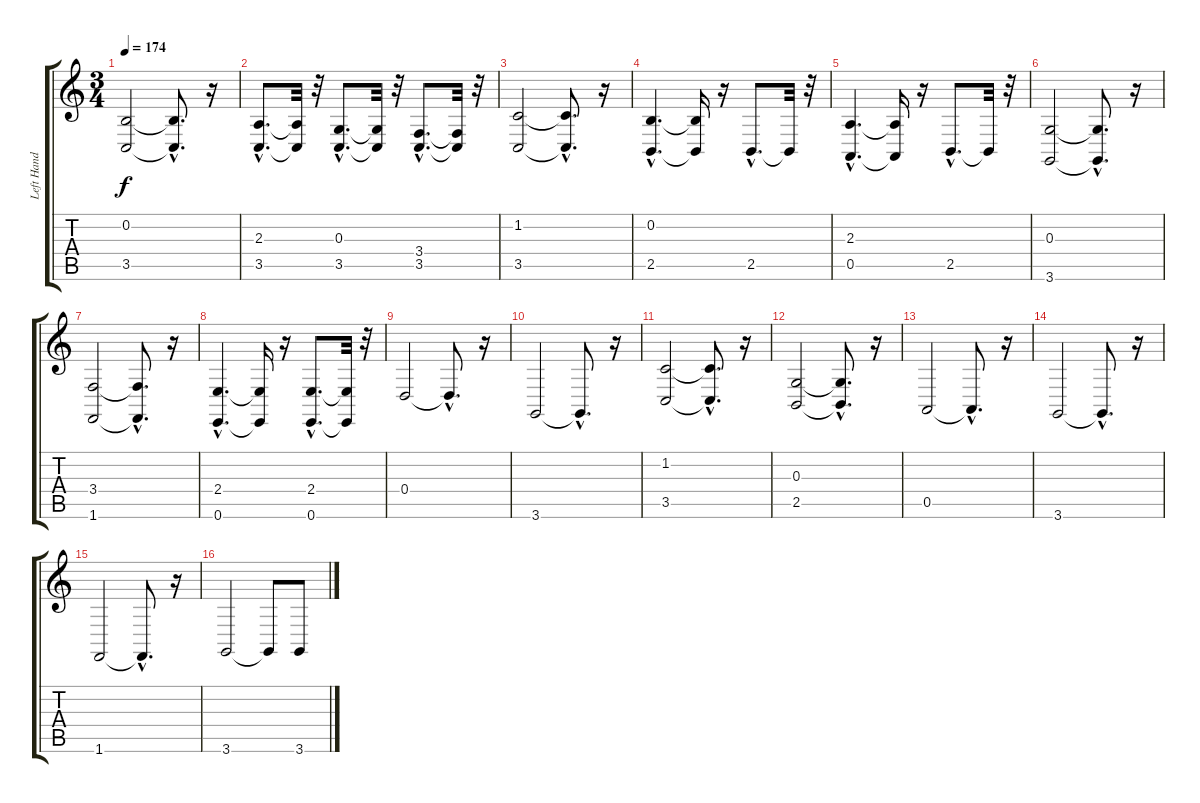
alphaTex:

\track ("Left Hand" "Left Hand") {instrument brightacousticpiano}
\staff {score tabs}
\tuning (E4 B3 G3 D3 A2 E2) {hide}
\ts (3 4)
\tempo 174
\clef g2
\ks c
(0.2 3.5).2{dy f} (0.2{hac t} 3.5{hac t}).8{d} r.16 |
(2.3{hac} 3.5{hac}).8{d} (2.3{t} 3.5{t}).32 r.32 (0.3{hac} 3.5{hac}).8{d} (0.3{t} 3.5{t}).32 r.32 (3.4{hac} 3.5{hac}).8{d} (3.4{t} 3.5{t}).32 r.32 |
(1.2 3.5).2 (1.2{hac t} 3.5{hac t}).8{d} r.16 |
(0.2{hac} 2.5{hac}).4{d} (0.2{t} 2.5{t}).16 r.16 2.5{hac}.8{d} 2.5{t}.32 r.32 |
(2.3{hac} 0.5{hac}).4{d} (2.3{t} 0.5{t}).16 r.16 2.5{hac}.8{d} 2.5{t}.32 r.32 |
(0.3 3.6).2 (0.3{hac t} 3.6{hac t}).8{d} r.16 |
(3.4 1.6).2 (3.4{hac t} 1.6{hac t}).8{d} r.16 |
(2.4{hac} 0.6{hac}).4{d} (2.4{t} 0.6{t}).16 r.16 (2.4{hac} 0.6{hac}).8{d} (2.4{t} 0.6{t}).32 r.32 |
0.4.2 0.4{hac t}.8{d} r.16 |
3.6.2 3.6{hac t}.8{d} r.16 |
(1.2 3.5).2 (1.2{hac t} 3.5{hac t}).8{d} r.16 |
(0.3 2.5).2 (0.3{hac t} 2.5{hac t}).8{d} r.16 |
0.5.2 0.5{hac t}.8{d} r.16 |
3.6.2 3.6{hac t}.8{d} r.16 |
1.6.2 1.6{hac t}.8{d} r.16 |
3.6.2 3.6{t}.8 3.6.8
